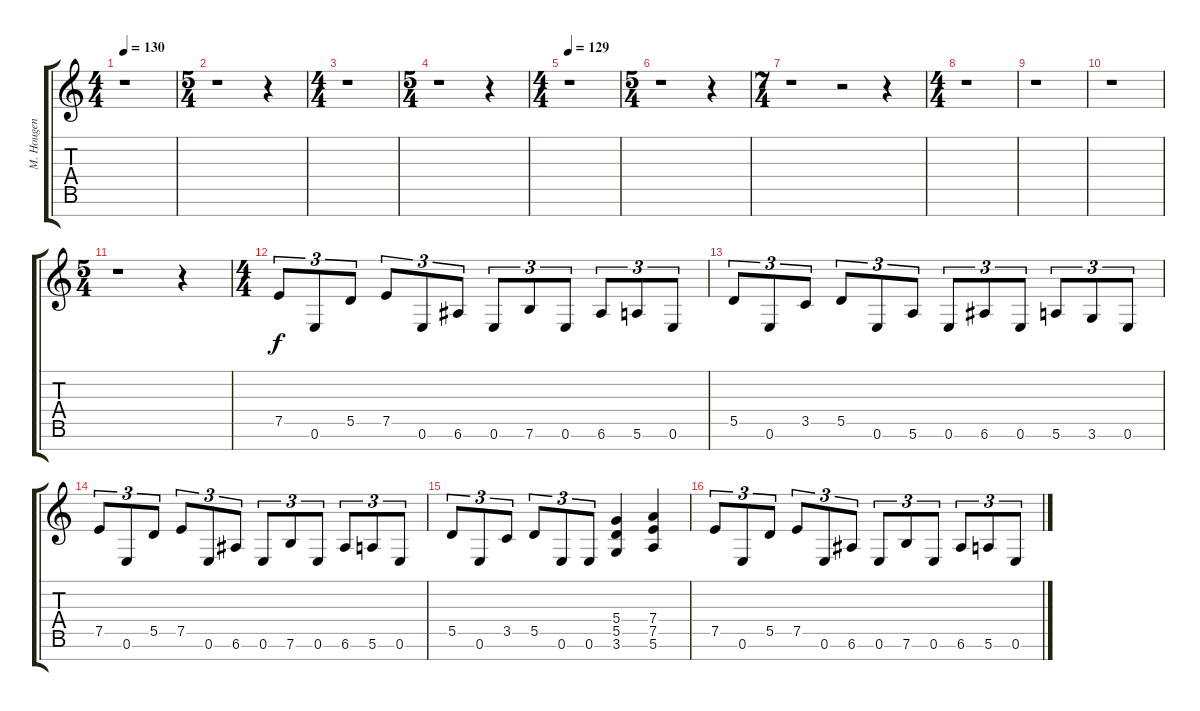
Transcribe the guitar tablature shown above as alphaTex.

\track ("M. Hougen - Guitar" "M. Hougen ") {instrument overdrivenguitar}
\staff {score tabs}
\tuning (E4 B3 G3 D3 A2 E2 B1) {hide}
\ts (4 4)
\tempo 130
\clef g2
\ks c
r.1{dy f} |
\ts (5 4)
r.1 r.4 |
\ts (4 4)
r.1 |
\ts (5 4)
r.1 r.4 |
\ts (4 4)
\tempo 129
r.1 |
\ts (5 4)
r.1 r.4 |
\ts (7 4)
r.1 r.2 r.4 |
\ts (4 4)
r.1 |
r.1 |
r.1 |
\ts (5 4)
r.1 r.4 |
\ts (4 4)
7.5.8{tu (3 2) volume 16 balance 3} 0.6.8{tu (3 2)} 5.5.8{tu (3 2)} 7.5.8{tu (3 2)} 0.6.8{tu (3 2)} 6.6.8{tu (3 2)} 0.6.8{tu (3 2)} 7.6.8{tu (3 2)} 0.6.8{tu (3 2)} 6.6.8{tu (3 2)} 5.6.8{tu (3 2)} 0.6.8{tu (3 2)} |
5.5.8{tu (3 2)} 0.6.8{tu (3 2)} 3.5.8{tu (3 2)} 5.5.8{tu (3 2)} 0.6.8{tu (3 2)} 5.6.8{tu (3 2)} 0.6.8{tu (3 2)} 6.6.8{tu (3 2)} 0.6.8{tu (3 2)} 5.6.8{tu (3 2)} 3.6.8{tu (3 2)} 0.6.8{tu (3 2)} |
7.5.8{tu (3 2)} 0.6.8{tu (3 2)} 5.5.8{tu (3 2)} 7.5.8{tu (3 2)} 0.6.8{tu (3 2)} 6.6.8{tu (3 2)} 0.6.8{tu (3 2)} 7.6.8{tu (3 2)} 0.6.8{tu (3 2)} 6.6.8{tu (3 2)} 5.6.8{tu (3 2)} 0.6.8{tu (3 2)} |
5.5.8{tu (3 2)} 0.6.8{tu (3 2)} 3.5.8{tu (3 2)} 5.5.8{tu (3 2)} 0.6.8{tu (3 2)} 0.6.8{tu (3 2)} (5.4 5.5 3.6).4 (7.4 7.5 5.6).4 |
7.5.8{tu (3 2)} 0.6.8{tu (3 2)} 5.5.8{tu (3 2)} 7.5.8{tu (3 2)} 0.6.8{tu (3 2)} 6.6.8{tu (3 2)} 0.6.8{tu (3 2)} 7.6.8{tu (3 2)} 0.6.8{tu (3 2)} 6.6.8{tu (3 2)} 5.6.8{tu (3 2)} 0.6.8{tu (3 2)}
